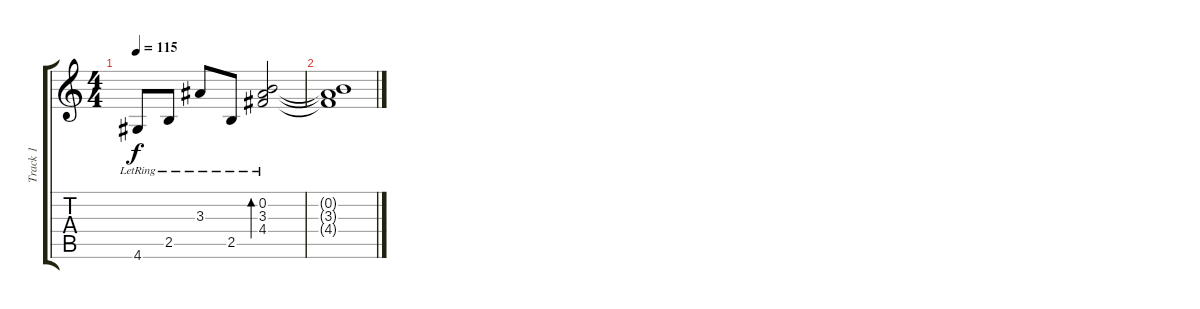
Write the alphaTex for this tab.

\track ("Track 1" "Track 1") {instrument acousticguitarsteel}
\staff {score tabs}
\tuning (E4 B3 G3 D3 A2 E2) {hide}
\ts (4 4)
\tempo 115
\clef g2
\ks c
4.6{lr}.8{dy f} 2.5{lr}.8 3.3{lr}.8 2.5{lr}.8 (0.2{lr} 3.3{lr} 4.4).2{bd 240} |
(0.2{t} 3.3{t} 4.4{t}).1
